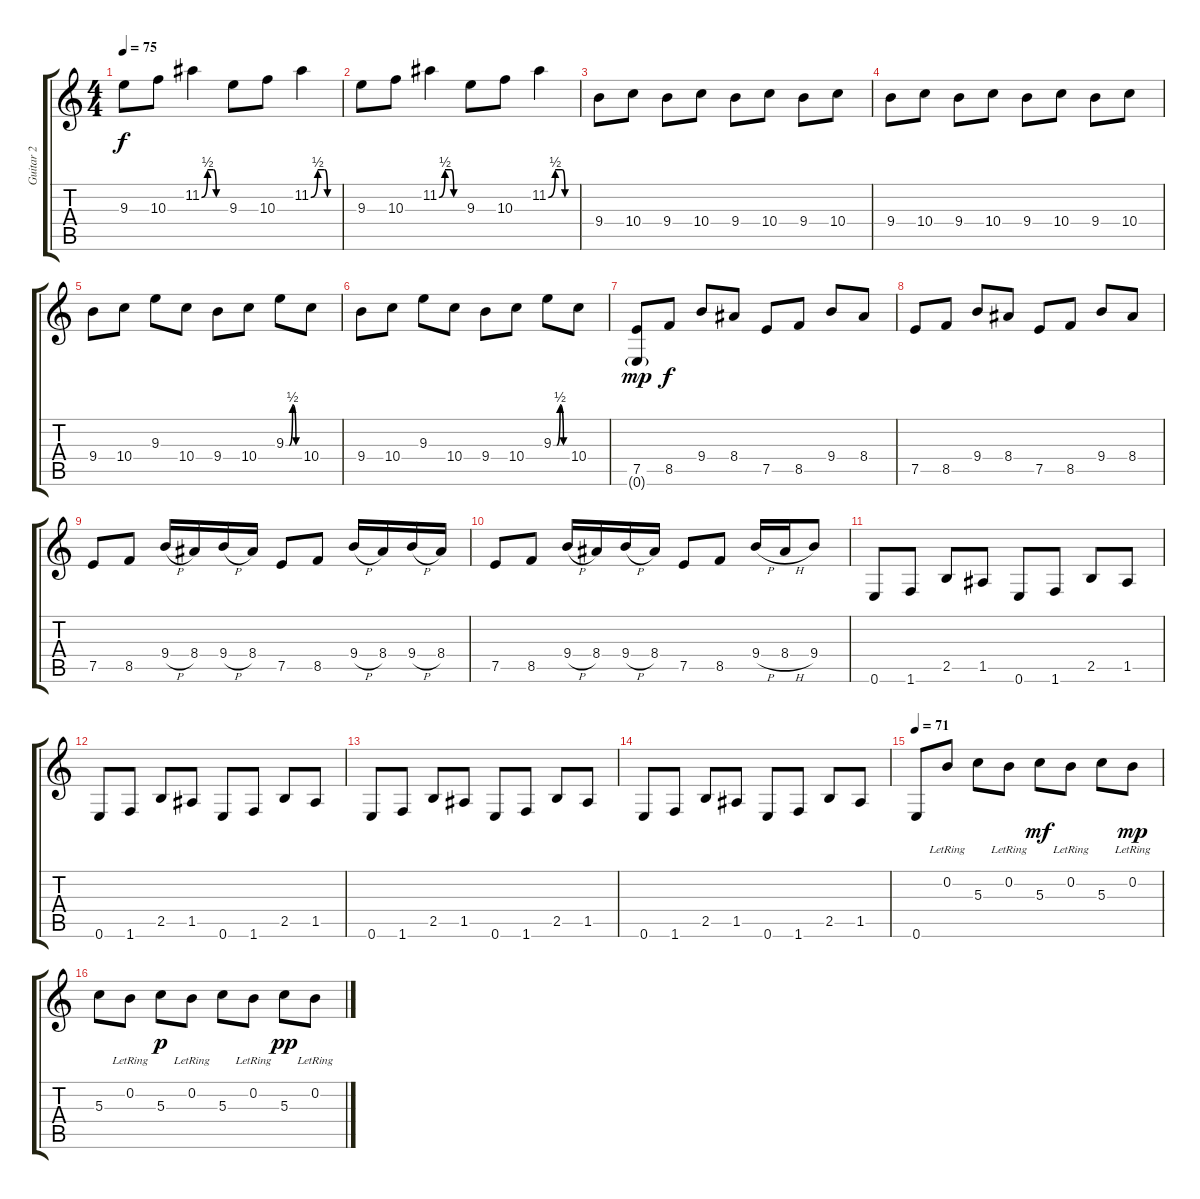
\track ("Guitar 2" "Guitar 2") {instrument distortionguitar}
\staff {score tabs}
\tuning (E4 B3 G3 D3 A2 E2) {hide}
\ts (4 4)
\tempo 75
\clef g2
\ks c
9.3.8{dy f} 10.3.8 11.2{be (custom 0 0 15 2 30 2 37 0 45 0 60 0)}.4 9.3.8 10.3.8 11.2{be (custom 0 0 15 2 30 2 36 0 45 0 60 0)}.4 |
9.3.8 10.3.8 11.2{be (custom 0 0 15 2 30 2 37 0 45 0 60 0)}.4 9.3.8 10.3.8 11.2{be (custom 0 0 15 2 30 2 36 0 45 0 60 0)}.4 |
9.4.8 10.4.8 9.4.8 10.4.8 9.4.8 10.4.8 9.4.8 10.4.8 |
9.4.8 10.4.8 9.4.8 10.4.8 9.4.8 10.4.8 9.4.8 10.4.8 |
9.4.8 10.4.8 9.3.8 10.4.8 9.4.8 10.4.8 9.3{be (custom 0 0 15 0 30 2 45 0 60 0)}.8 10.4.8 |
9.4.8 10.4.8 9.3.8 10.4.8 9.4.8 10.4.8 9.3{be (custom 0 0 15 0 30 2 45 0 60 0)}.8 10.4.8 |
(7.5 0.6{g}).8{dy mp} 8.5.8{dy f} 9.4.8 8.4.8 7.5.8 8.5.8 9.4.8 8.4.8 |
7.5.8 8.5.8 9.4.8 8.4.8 7.5.8 8.5.8 9.4.8 8.4.8 |
7.5.8 8.5.8 9.4{h}.16 8.4.16 9.4{h}.16 8.4.16 7.5.8 8.5.8 9.4{h}.16 8.4.16 9.4{h}.16 8.4.16 |
7.5.8 8.5.8 9.4{h}.16 8.4.16 9.4{h}.16 8.4.16 7.5.8 8.5.8 9.4{h}.16 8.4{h}.16 9.4.8 |
0.6.8 1.6.8 2.5.8 1.5.8 0.6.8 1.6.8 2.5.8 1.5.8 |
0.6.8 1.6.8 2.5.8 1.5.8 0.6.8 1.6.8 2.5.8 1.5.8 |
0.6.8 1.6.8 2.5.8 1.5.8 0.6.8 1.6.8 2.5.8 1.5.8 |
0.6.8 1.6.8 2.5.8 1.5.8 0.6.8 1.6.8 2.5.8 1.5.8 |
\tempo 71
0.6.8 0.2{lr}.8 5.3.8 0.2{lr}.8 5.3.8{dy mf} 0.2{lr}.8 5.3.8 0.2{lr}.8{dy mp} |
5.3.8{volume 0} 0.2{lr}.8 5.3.8{dy p} 0.2{lr}.8 5.3.8 0.2{lr}.8 5.3.8{dy pp} 0.2{lr}.8
